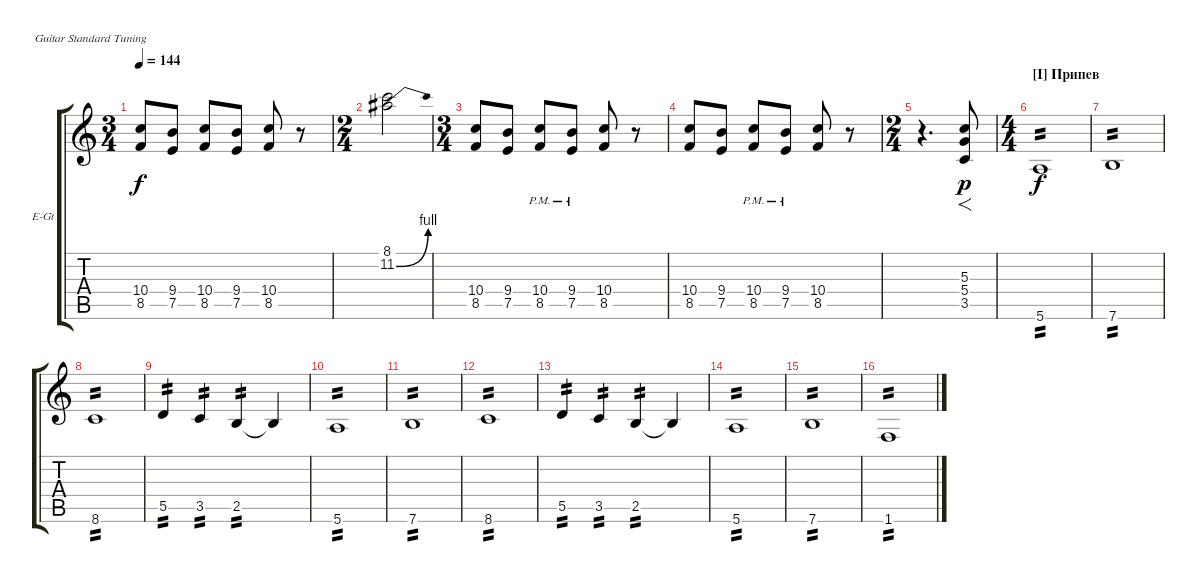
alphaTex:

\defaultSystemsLayout 4
\bracketExtendMode groupsimilarinstruments
\firstSystemTrackNameOrientation horizontal
\otherSystemsTrackNameOrientation horizontal
\track ("Guitar Rythm (Renegat)" "E-Gt") {instrument distortionguitar}
\staff {score tabs}
\tuning (E4 B3 G3 D3 A2 E2)
\ts (3 4)
\tempo 144
\clef g2
\ks c
(8.5 10.4).8{dy f} (7.5 9.4).8 (8.5 10.4).8 (7.5 9.4).8 (8.5 10.4).8 r.8 |
\ts (2 4)
(11.2{be (bend 0 0 15 4)} 8.1).2 |
\ts (3 4)
(8.5 10.4).8 (7.5 9.4).8 (8.5{pm} 10.4{pm}).8 (7.5{pm} 9.4{pm}).8 (8.5 10.4).8 r.8 |
(8.5 10.4).8 (7.5 9.4).8 (8.5{pm} 10.4{pm}).8 (7.5{pm} 9.4{pm}).8 (8.5 10.4).8 r.8 |
\ts (2 4)
r.4{d} (3.5 5.4 5.3).8{f dy p} |
\ts (4 4)
\section ("I" "Припев ")
5.6.1{tp 2 dy f} |
7.6.1{tp 2} |
8.6.1{tp 2} |
5.5.4{tp 2} 3.5.4{tp 2} 2.5.4{tp 2} 2.5{t}.4 |
5.6.1{tp 2} |
7.6.1{tp 2} |
8.6.1{tp 2} |
5.5.4{tp 2} 3.5.4{tp 2} 2.5.4{tp 2} 2.5{t}.4 |
5.6.1{tp 2} |
7.6.1{tp 2} |
1.6.1{tp 2}
